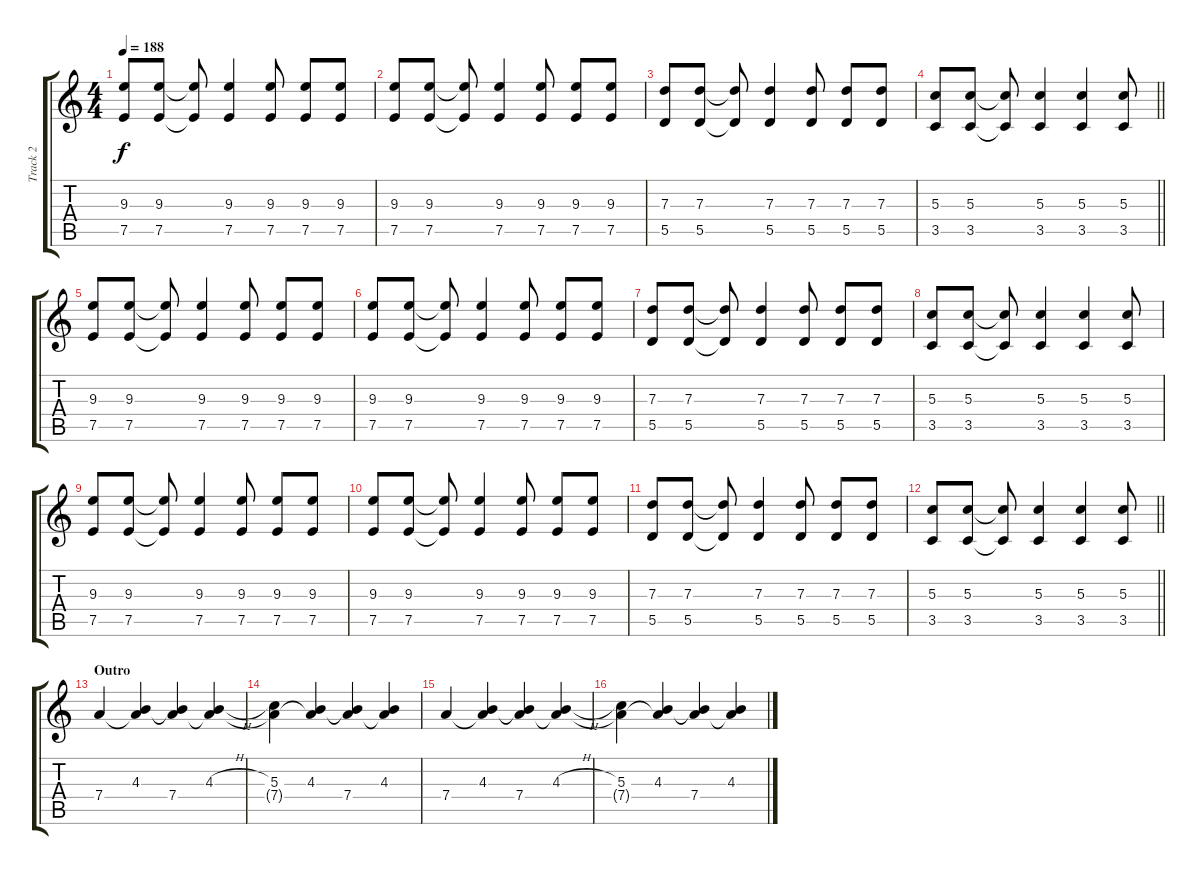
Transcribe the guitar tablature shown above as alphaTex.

\track ("Track 2" "Track 2") {instrument overdrivenguitar}
\staff {score tabs}
\tuning (E4 B3 G3 D3 A2 D2) {hide}
\ts (4 4)
\tempo 188
\clef g2
\ks c
(9.3 7.5).8{dy f} (9.3 7.5).8 (9.3{t} 7.5{t}).8 (9.3 7.5).4 (9.3 7.5).8 (9.3 7.5).8 (9.3 7.5).8 |
(9.3 7.5).8 (9.3 7.5).8 (9.3{t} 7.5{t}).8 (9.3 7.5).4 (9.3 7.5).8 (9.3 7.5).8 (9.3 7.5).8 |
(7.3 5.5).8 (7.3 5.5).8 (7.3{t} 5.5{t}).8 (7.3 5.5).4 (7.3 5.5).8 (7.3 5.5).8 (7.3 5.5).8 |
\barLineRight lightlight
(5.3 3.5).8 (5.3 3.5).8 (5.3{t} 3.5{t}).8 (5.3 3.5).4 (5.3 3.5).4 (5.3 3.5).8 |
(9.3 7.5).8 (9.3 7.5).8 (9.3{t} 7.5{t}).8 (9.3 7.5).4 (9.3 7.5).8 (9.3 7.5).8 (9.3 7.5).8 |
(9.3 7.5).8 (9.3 7.5).8 (9.3{t} 7.5{t}).8 (9.3 7.5).4 (9.3 7.5).8 (9.3 7.5).8 (9.3 7.5).8 |
(7.3 5.5).8 (7.3 5.5).8 (7.3{t} 5.5{t}).8 (7.3 5.5).4 (7.3 5.5).8 (7.3 5.5).8 (7.3 5.5).8 |
(5.3 3.5).8 (5.3 3.5).8 (5.3{t} 3.5{t}).8 (5.3 3.5).4 (5.3 3.5).4 (5.3 3.5).8 |
(9.3 7.5).8 (9.3 7.5).8 (9.3{t} 7.5{t}).8 (9.3 7.5).4 (9.3 7.5).8 (9.3 7.5).8 (9.3 7.5).8 |
(9.3 7.5).8 (9.3 7.5).8 (9.3{t} 7.5{t}).8 (9.3 7.5).4 (9.3 7.5).8 (9.3 7.5).8 (9.3 7.5).8 |
(7.3 5.5).8 (7.3 5.5).8 (7.3{t} 5.5{t}).8 (7.3 5.5).4 (7.3 5.5).8 (7.3 5.5).8 (7.3 5.5).8 |
\barLineRight lightlight
(5.3 3.5).8 (5.3 3.5).8 (5.3{t} 3.5{t}).8 (5.3 3.5).4 (5.3 3.5).4 (5.3 3.5).8 |
\section ("" "Outro")
7.4.4 (4.3 7.4{t}).4 (4.3{t} 7.4).4 (4.3{h} 7.4{t}).4 |
(5.3 7.4{t}).4 (4.3 7.4{t}).4 (4.3{t} 7.4).4 (4.3 7.4{t}).4 |
7.4.4 (4.3 7.4{t}).4 (4.3{t} 7.4).4 (4.3{h} 7.4{t}).4 |
(5.3 7.4{t}).4 (4.3 7.4{t}).4 (4.3{t} 7.4).4 (4.3 7.4{t}).4
